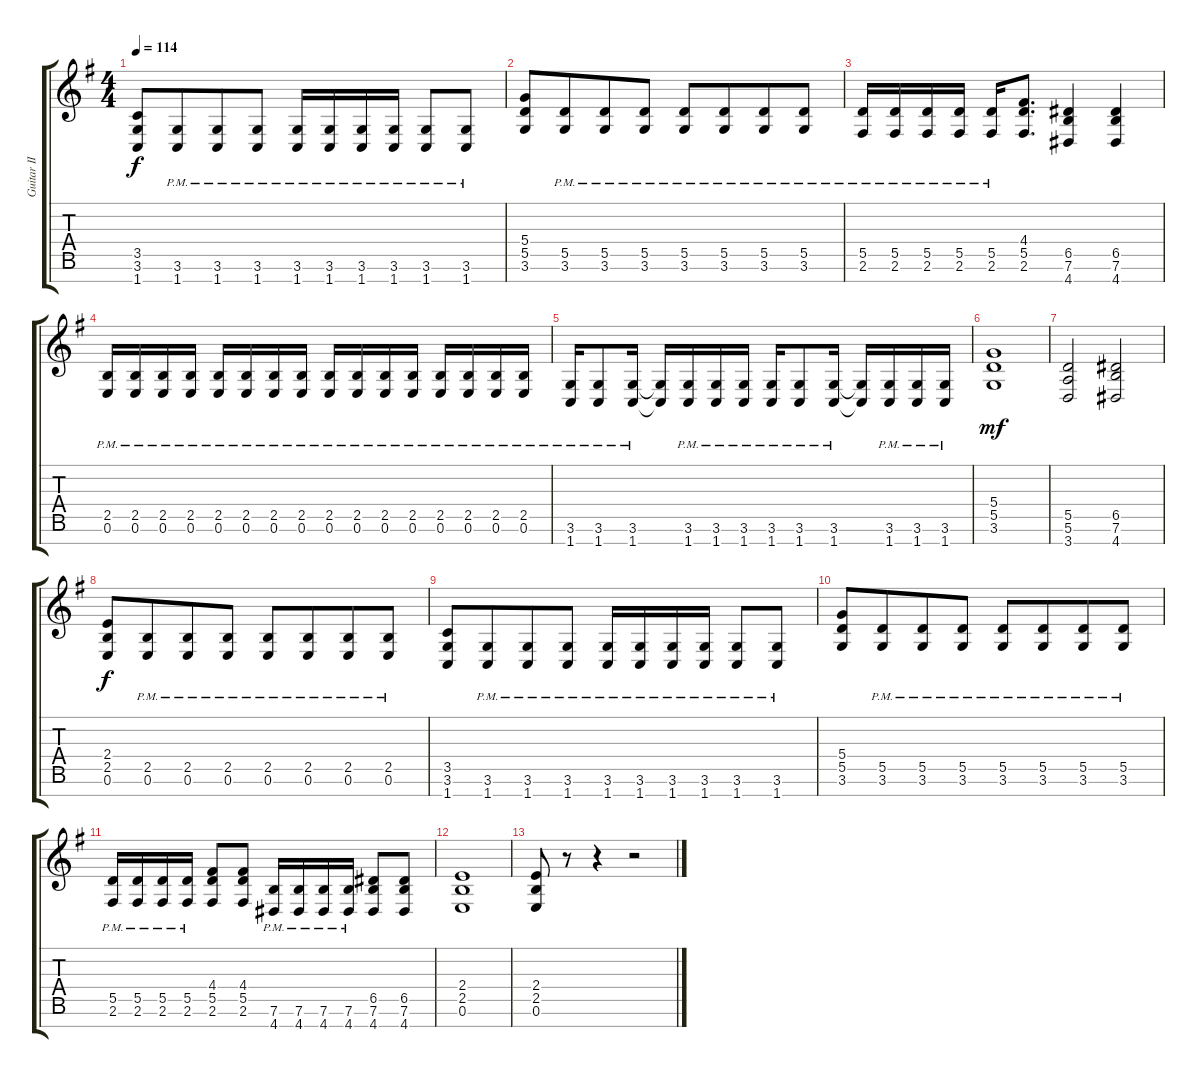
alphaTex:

\track ("Guitar II" "Guitar II") {instrument distortionguitar}
\staff {score tabs}
\tuning (E4 B3 G3 D3 A2 E2 B1) {hide}
\ts (4 4)
\tempo 114
\clef g2
\ks eminor
(3.5 3.6 1.7).8{dy f} (3.6{pm} 1.7{pm}).8{beam merge} (3.6{pm} 1.7{pm}).8 (3.6{pm} 1.7{pm}).8 (3.6{pm} 1.7{pm}).16 (3.6{pm} 1.7{pm}).16 (3.6{pm} 1.7{pm}).16 (3.6{pm} 1.7{pm}).16 (3.6{pm} 1.7{pm}).8 (3.6{pm} 1.7{pm}).8 |
(5.4 5.5 3.6).8 (5.5{pm} 3.6{pm}).8{beam merge} (5.5{pm} 3.6{pm}).8 (5.5{pm} 3.6{pm}).8 (5.5{pm} 3.6{pm}).8 (5.5{pm} 3.6{pm}).8{beam merge} (5.5{pm} 3.6{pm}).8 (5.5{pm} 3.6{pm}).8 |
(5.5 2.6{pm}).16 (5.5 2.6{pm}).16 (5.5 2.6{pm}).16 (5.5 2.6{pm}).16 (5.5{pm} 2.6{pm}).16 (4.4 5.5 2.6).8{d} (6.5 7.6 4.7).4 (6.5 7.6 4.7).4 |
(2.5{pm} 0.6{pm}).16 (2.5{pm} 0.6{pm}).16 (2.5{pm} 0.6{pm}).16 (2.5{pm} 0.6{pm}).16 (2.5{pm} 0.6{pm}).16 (2.5{pm} 0.6{pm}).16 (2.5{pm} 0.6{pm}).16 (2.5{pm} 0.6{pm}).16 (2.5{pm} 0.6{pm}).16 (2.5{pm} 0.6{pm}).16 (2.5{pm} 0.6{pm}).16 (2.5{pm} 0.6{pm}).16 (2.5{pm} 0.6{pm}).16 (2.5{pm} 0.6{pm}).16 (2.5{pm} 0.6{pm}).16 (2.5{pm} 0.6{pm}).16 |
(3.6{pm} 1.7{pm}).16 (3.6{pm} 1.7{pm}).8 (3.6{pm} 1.7{pm}).16 (3.6{t} 1.7{t}).16 (3.6{pm} 1.7{pm}).16 (3.6{pm} 1.7{pm}).16 (3.6{pm} 1.7{pm}).16 (3.6{pm} 1.7{pm}).16 (3.6{pm} 1.7{pm}).8 (3.6{pm} 1.7{pm}).16 (3.6{t} 1.7{t}).16 (3.6{pm} 1.7{pm}).16 (3.6{pm} 1.7{pm}).16 (3.6{pm} 1.7{pm}).16 |
(5.4 5.5 3.6).1{dy mf} |
(5.5 5.6 3.7).2 (6.5 7.6 4.7).2 |
(2.4 2.5 0.6).8{dy f} (2.5{pm} 0.6{pm}).8{beam merge} (2.5{pm} 0.6{pm}).8 (2.5{pm} 0.6{pm}).8 (2.5{pm} 0.6{pm}).8 (2.5{pm} 0.6{pm}).8{beam merge} (2.5{pm} 0.6{pm}).8 (2.5{pm} 0.6{pm}).8 |
(3.5 3.6 1.7).8 (3.6{pm} 1.7{pm}).8{beam merge} (3.6{pm} 1.7{pm}).8 (3.6{pm} 1.7{pm}).8 (3.6{pm} 1.7{pm}).16 (3.6{pm} 1.7{pm}).16 (3.6{pm} 1.7{pm}).16 (3.6{pm} 1.7{pm}).16 (3.6{pm} 1.7{pm}).8 (3.6{pm} 1.7{pm}).8 |
(5.4 5.5 3.6).8 (5.5{pm} 3.6{pm}).8{beam merge} (5.5{pm} 3.6{pm}).8 (5.5{pm} 3.6{pm}).8 (5.5{pm} 3.6{pm}).8 (5.5{pm} 3.6{pm}).8{beam merge} (5.5{pm} 3.6{pm}).8 (5.5{pm} 3.6{pm}).8 |
(5.5{pm} 2.6{pm}).16 (5.5{pm} 2.6{pm}).16 (5.5{pm} 2.6{pm}).16 (5.5{pm} 2.6{pm}).16 (4.4 5.5 2.6).8 (4.4 5.5 2.6).8 (7.6{pm} 4.7{pm}).16 (7.6{pm} 4.7{pm}).16 (7.6{pm} 4.7{pm}).16 (7.6{pm} 4.7{pm}).16 (6.5 7.6 4.7).8 (6.5 7.6 4.7).8 |
(2.4 2.5 0.6).1{volume 12} |
(2.4 2.5 0.6).8{volume 14} r.8 r.4 r.2
